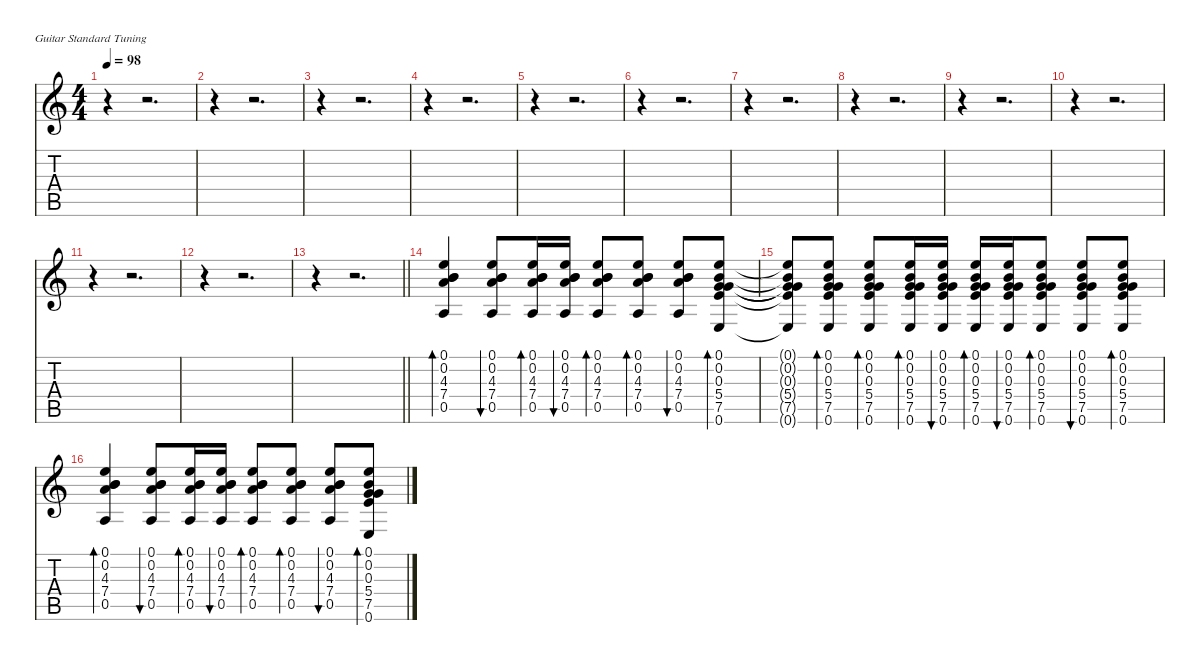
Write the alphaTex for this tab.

\defaultSystemsLayout 4
\hideDynamics
\bracketExtendMode nobrackets
\singleTrackTrackNamePolicy hidden
\multiTrackTrackNamePolicy hidden
\firstSystemTrackNameMode fullname
\otherSystemsTrackNameOrientation horizontal
\track ("Clean Guitar 2" "n.guit.") {mute instrument acousticguitarnylon}
\staff {score tabs}
\tuning (E4 B3 G3 D3 A2 E2)
\ts (4 4)
\tempo 98
\clef g2
\ks aminor
r.4{dy f} r.2{d} |
r.4 r.2{d} |
r.4 r.2{d} |
r.4 r.2{d} |
r.4 r.2{d} |
r.4 r.2{d} |
r.4 r.2{d} |
r.4 r.2{d} |
r.4 r.2{d} |
r.4 r.2{d} |
r.4 r.2{d} |
r.4 r.2{d} |
\barLineRight lightlight
r.4 r.2{d} |
(0.1 0.2 4.3 7.4 0.5).4{bd 120} (0.1 0.2 4.3 7.4 0.5).8{bu 60} (0.1 0.2 4.3 7.4 0.5).16{bd 30 dy mf} (0.1 0.2 4.3 7.4 0.5).16{bu 30 dy f} (0.1 0.2 4.3 7.4 0.5).8{bd 60} (0.1 0.2 4.3 7.4 0.5).8{bd 60} (0.1 0.2 4.3 7.4 0.5).8{bu 60} (0.1 0.2 0.3 5.4 7.5 0.6).8{bd 60} |
(0.1{t} 0.2{t} 0.3{t} 5.4{t} 7.5{t} 0.6{t}).8 (0.1 0.2 0.3 5.4 7.5 0.6).8{bd 60} (0.1 0.2 0.3 5.4 7.5 0.6).8{bd 60} (0.1 0.2 0.3 5.4 7.5 0.6).16{bd 30} (0.1 0.2 0.3 5.4 7.5 0.6).16{bu 30} (0.1 0.2 0.3 5.4 7.5 0.6).16{bd 30} (0.1 0.2 0.3 5.4 7.5 0.6).16{bu 30} (0.1 0.2 0.3 5.4 7.5 0.6).8{bd 60} (0.1 0.2 0.3 5.4 7.5 0.6).8{bu 60} (0.1 0.2 0.3 5.4 7.5 0.6).8{bd 60} |
(0.1 0.2 4.3 7.4 0.5).4{bd 120} (0.1 0.2 4.3 7.4 0.5).8{bu 60} (0.1 0.2 4.3 7.4 0.5).16{bd 30 dy mf} (0.1 0.2 4.3 7.4 0.5).16{bu 30 dy f} (0.1 0.2 4.3 7.4 0.5).8{bd 60} (0.1 0.2 4.3 7.4 0.5).8{bd 60} (0.1 0.2 4.3 7.4 0.5).8{bu 60} (0.1 0.2 0.3 5.4 7.5 0.6).8{bd 60}
